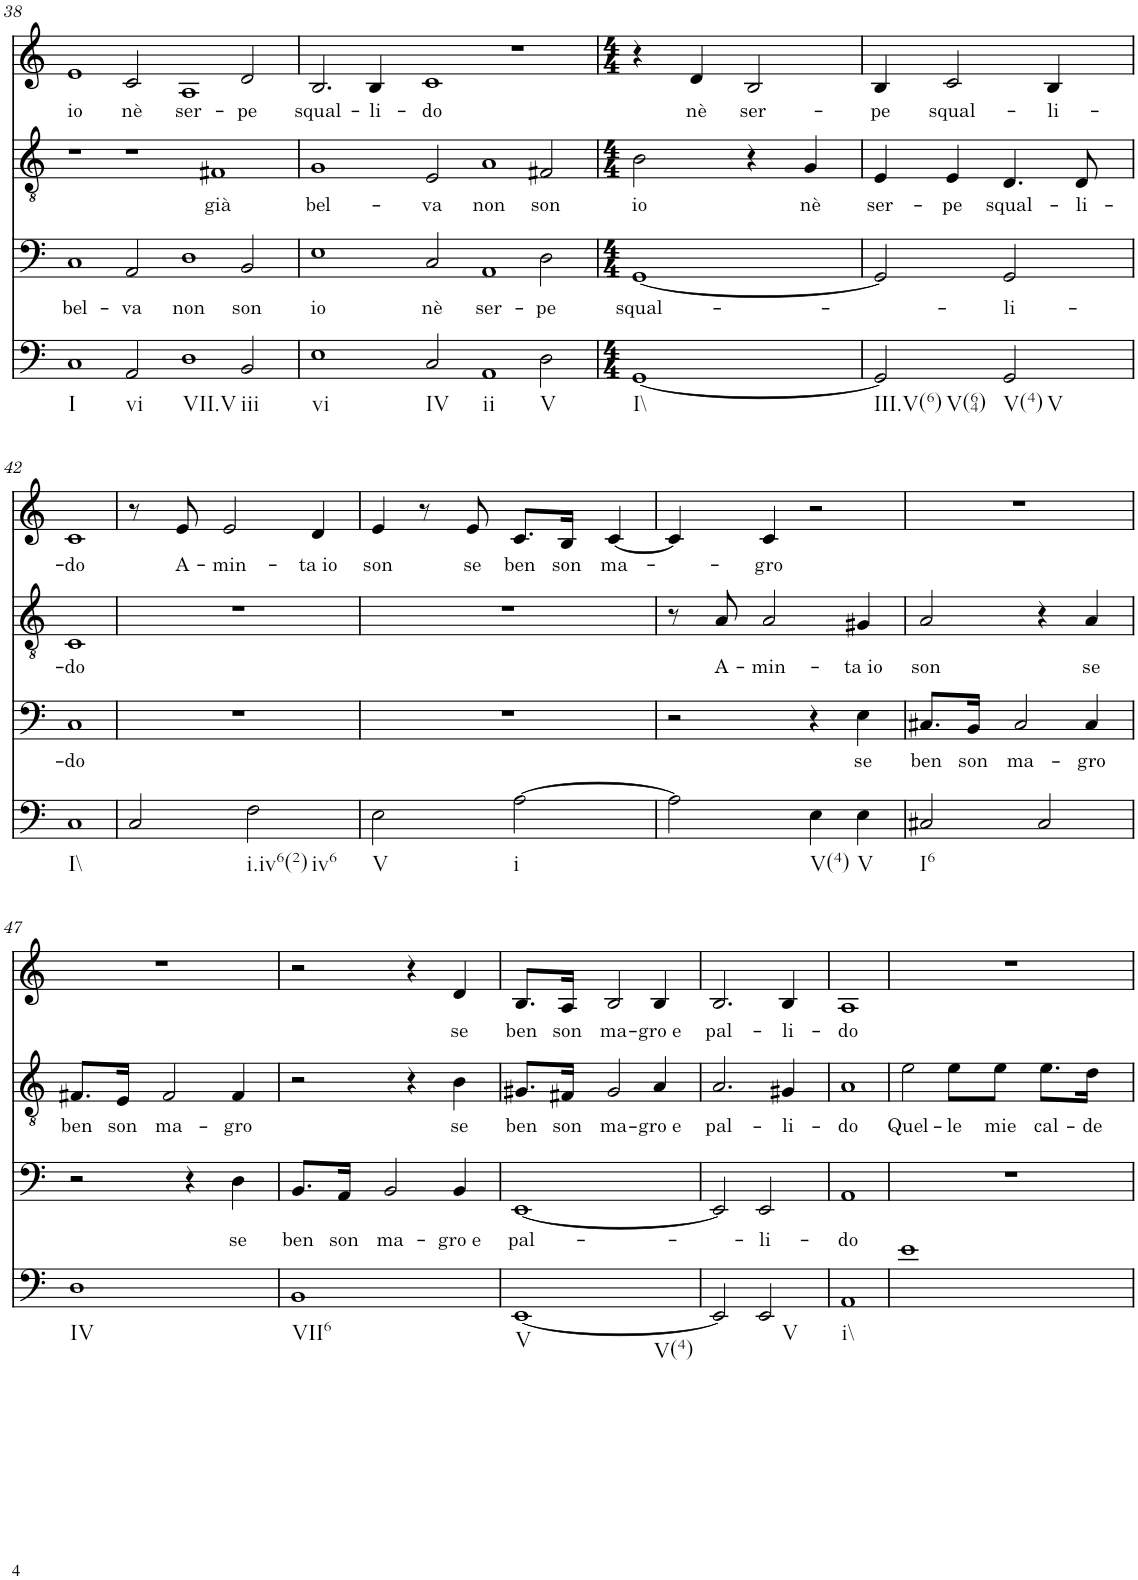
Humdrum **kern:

**kern	**kern	**text	**kern	**text	**kern	**text
*part4	*part3	*part3	*part2	*part2	*part1	*part1
*staff4	*staff3	*staff3	*staff2	*staff2	*staff1	*staff1
*I"unbenannt4	*I"unbenannt3	*	*I"unbenannt2	*	*I"unbenannt1	*
!!LO:PB:g=z
*clefF4	*clefF4	*	*clefGv2	*	*clefG2	*
*k[]	*k[]	*	*k[]	*	*k[]	*
*M3/1	*M3/1	*	*M3/1	*	*M3/1	*
=38	=38	=38	=38	=38	=38	=38
!LO:TX:b:t=I	!	!	!	!	!	!
!	!	!LO:LY:b	!	!	!	!LO:LY:b
1C	1C	bel-	1r	.	1e	io
!LO:TX:b:t=vi	!	!	!	!	!	!
!	!	!LO:LY:b	!	!	!	!LO:LY:b
2AA/	2AA/	va	1r	.	2c/	nè
!LO:TX:b:t=VII.V	!	!	!	!	!	!
!	!	!LO:LY:b	!	!	!	!LO:LY:b
1D	1D	non	.	.	1A	ser-
!	!	!	!	!LO:LY:b	!	!
.	.	.	1F#X	già	.	.
!LO:TX:b:t=iii	!	!	!	!	!	!
!	!	!LO:LY:b	!	!	!	!LO:LY:b
2BB/	2BB/	son	.	.	2d/	pe
=39	=39	=39	=39	=39	=39	=39
!LO:TX:b:t=vi	!	!	!	!	!	!
!	!	!LO:LY:b	!	!LO:LY:b	!	!LO:LY:b
1E	1E	io	1G	bel-	2.B/	squal-
!	!	!	!	!	!	!LO:LY:b
.	.	.	.	.	4B/	li-
!LO:TX:b:t=IV	!	!	!	!	!	!
!	!	!LO:LY:b	!	!LO:LY:b	!	!LO:LY:b
2C/	2C/	nè	2E/	va	1c	do
!LO:TX:b:t=ii	!	!	!	!	!	!
!	!	!LO:LY:b	!	!LO:LY:b	!	!
1AA	1AA	ser-	1A	non	.	.
.	.	.	.	.	1r	.
!LO:TX:b:t=V	!	!	!	!	!	!
!	!	!LO:LY:b	!	!LO:LY:b	!	!
2D\	2D\	pe	2F#X/	son	.	.
=40	=40	=40	=40	=40	=40	=40
*M4/4	*M4/4	*	*M4/4	*	*M4/4	*
!LO:TX:b:t=I\\	!	!	!	!	!	!
!	!	!LO:LY:b	!	!LO:LY:b	!	!
[1GG	[1GG	squal-	2B\	io	4r	.
!	!	!	!	!	!	!LO:LY:b
.	.	.	.	.	4d/	nè
!	!	!	!	!	!	!LO:LY:b
.	.	.	4r	.	2B/	ser-
!	!	!	!	!LO:LY:b	!	!
.	.	.	4G/	nè	.	.
=41	=41	=41	=41	=41	=41	=41
!LO:TX:b:t=III.V(6)	!	!	!	!	!	!
!LO:TX:b:t=V(64)	!	!	!	!	!	!
!	!	!	!	!LO:LY:b	!	!LO:LY:b
2GG/]	2GG/]	.	4E/	ser-	4B/	pe
!	!	!	!	!LO:LY:b	!	!LO:LY:b
.	.	.	4E/	pe	2c/	squal-
!LO:TX:b:t=V(4)	!	!	!	!	!	!
!LO:TX:b:t=V	!	!	!	!	!	!
!	!	!LO:LY:b	!	!LO:LY:b	!	!
2GG/	2GG/	li-	4.D/	squal-	.	.
!	!	!	!	!	!	!LO:LY:b
.	.	.	.	.	4B/	li-
!	!	!	!	!LO:LY:b	!	!
.	.	.	8D/	li-	.	.
!!LO:LB:g=z
=42	=42	=42	=42	=42	=42	=42
!LO:TX:b:t=I\\	!	!	!	!	!	!
!	!	!LO:LY:b	!	!LO:LY:b	!	!LO:LY:b
1C	1C	do	1C	do	1c	do
=43	=43	=43	=43	=43	=43	=43
2C/	1r	.	1r	.	8r	.
!	!	!	!	!	!	!LO:LY:b
.	.	.	.	.	8e/	A-
!	!	!	!	!	!	!LO:LY:b
.	.	.	.	.	2e/	min-
!LO:TX:b:t=i.iv6(2)	!	!	!	!	!	!
!LO:TX:b:t=iv6	!	!	!	!	!	!
2F\	.	.	.	.	.	.
!	!	!	!	!	!	!LO:LY:b
.	.	.	.	.	4d/	ta io
=44	=44	=44	=44	=44	=44	=44
!LO:TX:b:t=V	!	!	!	!	!	!
!	!	!	!	!	!	!LO:LY:b
2E\	1r	.	1r	.	4e/	son
.	.	.	.	.	8r	.
!	!	!	!	!	!	!LO:LY:b
.	.	.	.	.	8e/	se
!LO:TX:b:t=i	!	!	!	!	!	!
!	!	!	!	!	!	!LO:LY:b
[2A\	.	.	.	.	8.c/L	ben
!	!	!	!	!	!	!LO:LY:b
.	.	.	.	.	16B/Jk	son
!	!	!	!	!	!	!LO:LY:b
.	.	.	.	.	[4c/	ma-
=45	=45	=45	=45	=45	=45	=45
2A\]	2r	.	8r	.	4c/]	.
!	!	!	!	!LO:LY:b	!	!
.	.	.	8A/	A-	.	.
!	!	!	!	!LO:LY:b	!	!LO:LY:b
.	.	.	2A/	min-	4c/	gro
!LO:TX:b:t=V(4)	!	!	!	!	!	!
4E\	4r	.	.	.	2r	.
!LO:TX:b:t=V	!	!	!	!	!	!
!	!	!LO:LY:b	!	!LO:LY:b	!	!
4E\	4E\	se	4G#X/	ta io	.	.
=46	=46	=46	=46	=46	=46	=46
!LO:TX:b:t=I6	!	!	!	!	!	!
!	!	!LO:LY:b	!	!LO:LY:b	!	!
2C#X/	8.C#X/L	ben	2A/	son	1r	.
!	!	!LO:LY:b	!	!	!	!
.	16BB/Jk	son	.	.	.	.
!	!	!LO:LY:b	!	!	!	!
.	2C#/	ma-	.	.	.	.
2C#/	.	.	4r	.	.	.
!	!	!LO:LY:b	!	!LO:LY:b	!	!
.	4C#/	gro	4A/	se	.	.
!!LO:LB:g=z
=47	=47	=47	=47	=47	=47	=47
!LO:TX:b:t=IV	!	!	!	!	!	!
!	!	!	!	!LO:LY:b	!	!
1D	2r	.	8.F#X/L	ben	1r	.
!	!	!	!	!LO:LY:b	!	!
.	.	.	16E/Jk	son	.	.
!	!	!	!	!LO:LY:b	!	!
.	.	.	2F#/	ma-	.	.
.	4r	.	.	.	.	.
!	!	!LO:LY:b	!	!LO:LY:b	!	!
.	4D\	se	4F#/	gro	.	.
=48	=48	=48	=48	=48	=48	=48
!LO:TX:b:t=VII6	!	!	!	!	!	!
!	!	!LO:LY:b	!	!	!	!
1BB	8.BB/L	ben	2r	.	2r	.
!	!	!LO:LY:b	!	!	!	!
.	16AA/Jk	son	.	.	.	.
!	!	!LO:LY:b	!	!	!	!
.	2BB/	ma-	.	.	.	.
.	.	.	4r	.	4r	.
!	!	!LO:LY:b	!	!LO:LY:b	!	!LO:LY:b
.	4BB/	gro e	4B\	se	4d/	se
=49	=49	=49	=49	=49	=49	=49
!LO:TX:b:t=V	!	!	!	!	!	!
!LO:TX:b:t=V(4)	!	!	!	!	!	!
!	!	!LO:LY:b	!	!LO:LY:b	!	!LO:LY:b
[1EE	[1EE	pal-	8.G#X/L	ben	8.B/L	ben
!	!	!	!	!LO:LY:b	!	!LO:LY:b
.	.	.	16F#X/Jk	son	16A/Jk	son
!	!	!	!	!LO:LY:b	!	!LO:LY:b
.	.	.	2G#/	ma-	2B/	ma-
!	!	!	!	!LO:LY:b	!	!LO:LY:b
.	.	.	4A/	gro e	4B/	gro e
=50	=50	=50	=50	=50	=50	=50
!	!	!	!	!LO:LY:b	!	!LO:LY:b
2EE/]	2EE/]	.	2.A/	pal-	2.B/	pal-
!LO:TX:b:t=V	!	!	!	!	!	!
!	!	!LO:LY:b	!	!	!	!
2EE/	2EE/	li-	.	.	.	.
!	!	!	!	!LO:LY:b	!	!LO:LY:b
.	.	.	4G#X/	li-	4B/	li-
=51	=51	=51	=51	=51	=51	=51
!LO:TX:b:t=i\\	!	!	!	!	!	!
!	!	!LO:LY:b	!	!LO:LY:b	!	!LO:LY:b
1AA	1AA	do	1A	do	1A	do
=52	=52	=52	=52	=52	=52	=52
!	!	!	!	!LO:LY:b	!	!
1e	1r	.	2e\	Quel-	1r	.
!	!	!	!	!LO:LY:b	!	!
.	.	.	8e\L	le	.	.
!	!	!	!	!LO:LY:b	!	!
.	.	.	8e\J	mie	.	.
!	!	!	!	!LO:LY:b	!	!
.	.	.	8.e\L	cal-	.	.
!	!	!	!	!LO:LY:b	!	!
.	.	.	16d\Jk	de	.	.
=	=	=	=	=	=	=
*-	*-	*-	*-	*-	*-	*-
